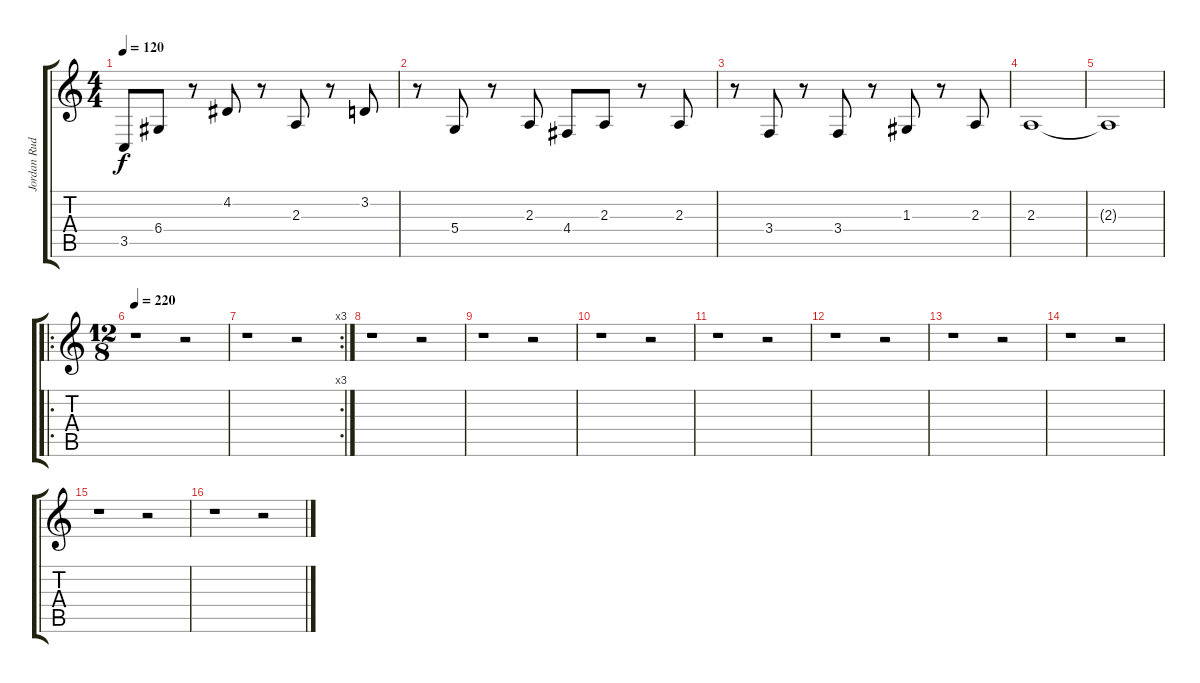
\track ("Jordan Rudness" "Jordan Rud") {instrument stringensemble1}
\staff {score tabs}
\tuning (E4 B3 G3 D3 A2 E2) {hide}
\ts (4 4)
\tempo 120
\clef g2
\ks c
3.5.8{dy f} 6.4.8 r.8 4.2.8 r.8 2.3.8 r.8 3.2.8 |
r.8 5.4.8 r.8 2.3.8 4.4.8 2.3.8 r.8 2.3.8 |
r.8 3.4.8 r.8 3.4.8 r.8 1.3.8 r.8 2.3.8 |
2.3.1 |
2.3{t}.1 |
\ro
\ts (12 8)
\tempo 220
r.1 r.2 |
\rc 3
r.1 r.2 |
r.1 r.2 |
r.1 r.2 |
r.1 r.2 |
r.1 r.2 |
r.1 r.2 |
r.1 r.2 |
r.1 r.2 |
r.1 r.2 |
r.1 r.2
